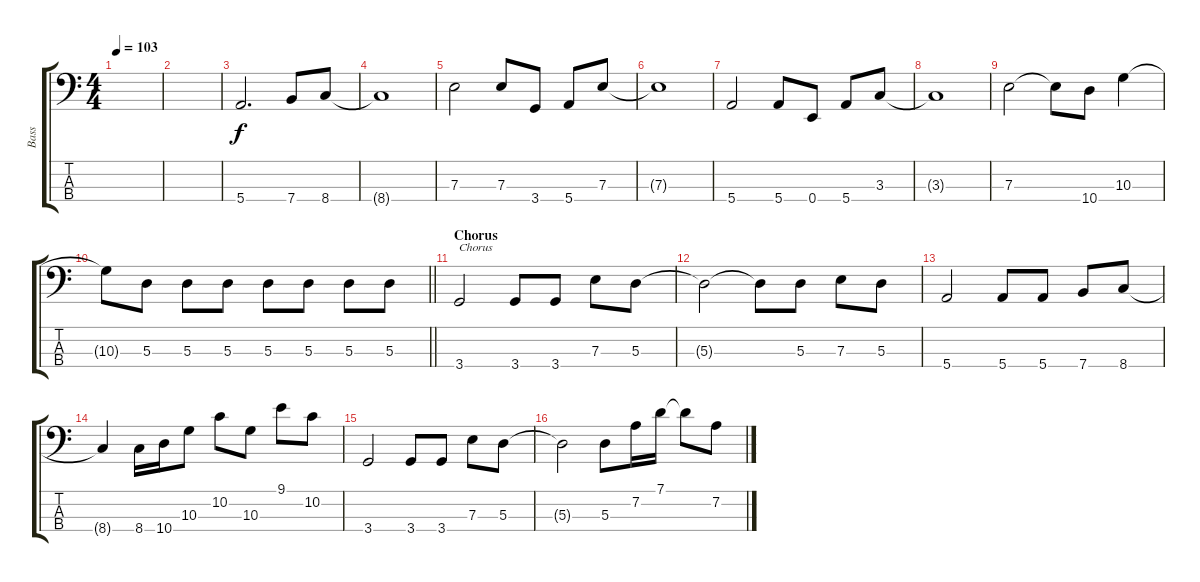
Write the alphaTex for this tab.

\track ("Bass" "Bass") {instrument electricbassfinger}
\staff {score tabs}
\tuning (G2 D2 A1 E1) {hide}
\ts (4 4)
\tempo 103
\clef f4
\ks c
|
|
5.4.2{d} 7.4.8 8.4.8 |
8.4{t}.1 |
7.3.2 7.3.8 3.4.8 5.4.8 7.3.8 |
7.3{t}.1 |
5.4.2 5.4.8 0.4.8 5.4.8 3.3.8 |
3.3{t}.1 |
7.3.2 7.3{t}.8 10.4.8 10.3.4 |
\barLineRight lightlight
10.3{t}.8 5.3.8 5.3.8 5.3.8 5.3.8 5.3.8 5.3.8 5.3.8 |
\section ("" "Chorus")
3.4.2{txt "Chorus"} 3.4.8 3.4.8 7.3.8 5.3.8 |
5.3{t}.2 5.3{t}.8 5.3.8 7.3.8 5.3.8 |
5.4.2 5.4.8 5.4.8 7.4.8 8.4.8 |
8.4{t}.4 8.4.16 10.4.16 10.3.8 10.2.8 10.3.8 9.1.8 10.2.8 |
3.4.2 3.4.8 3.4.8 7.3.8 5.3.8 |
5.3{t}.2 5.3.8 7.2.16 7.1.16 7.1{t}.8 7.2.8
